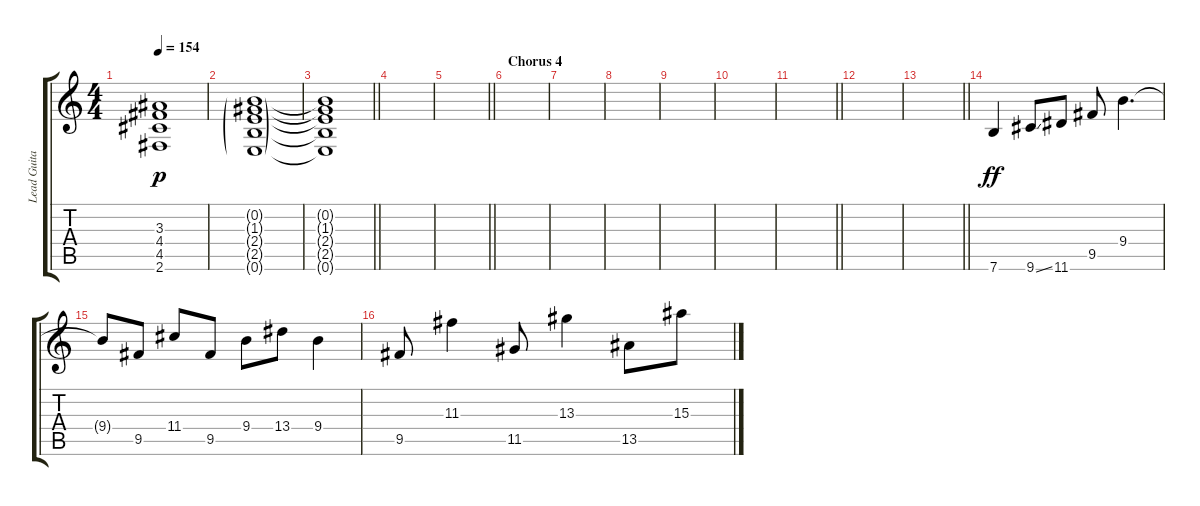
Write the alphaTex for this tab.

\track ("Lead Guitar 2" "Lead Guita") {instrument overdrivenguitar}
\staff {score tabs}
\tuning (E4 B3 G3 D3 A2 E2) {hide}
\ts (4 4)
\tempo 154
\clef g2
\ks c
(3.3{t} 4.4{t} 4.5{t} 2.6{t}).1{dy p} |
(0.2{g} 1.3{g} 2.4{g} 2.5{g} 0.6{g}).1 |
\barLineRight lightlight
(0.2{t} 1.3{t} 2.4{t} 2.5{t} 0.6{t}).1 |
|
\barLineRight lightlight
|
\section ("" "Chorus 4")
|
|
|
|
|
\barLineRight lightlight
|
|
\barLineRight lightlight
|
7.6.4{dy ff} 9.6{ss}.8 11.6.8 9.5.8 9.4.4{d} |
9.4{t}.8 9.5.8 11.4.8 9.5.8 9.4.8 13.4.8 9.4.4 |
9.5.8 11.3.4 11.5.8 13.3.4 13.5.8 15.3.8
